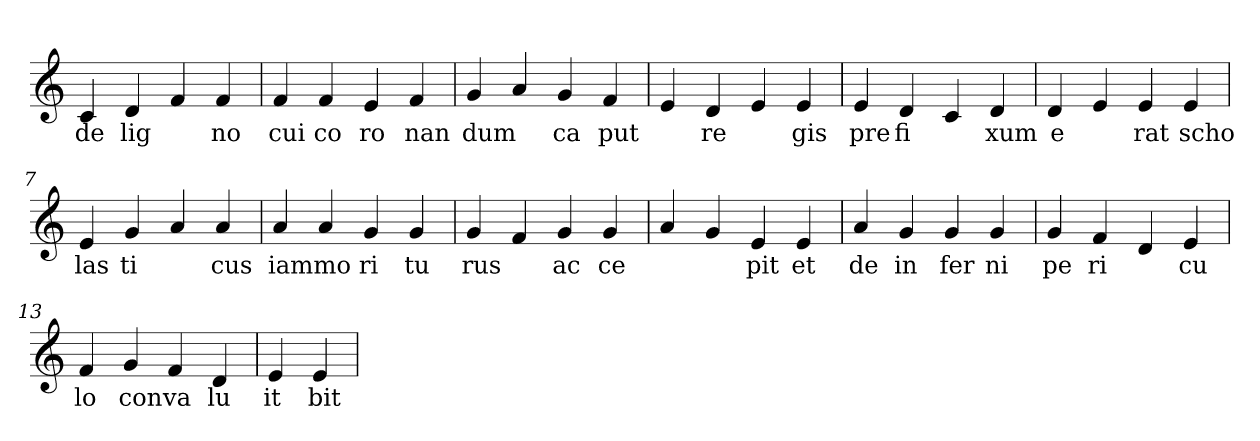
**kern	**text
*part1	*part1
*staff1	*staff1
*clefG2	*
=1	=1
4c	de
4d	lig
4f	.
4f	no
=2	=2
4f	cui
4f	co
4e	ro
4f	nan
=3	=3
4g	dum
4a	.
4g	ca
4f	put
=4	=4
4e	.
4d	re
4e	.
4e	gis
=5	=5
4e	pre
4d	fi
4c	.
4d	xum
=6	=6
4d	e
4e	.
4e	rat
4e	scho
=7	=7
4e	las
4g	ti
4a	.
4a	cus
=8	=8
4a	iam
4a	mo
4g	ri
4g	tu
=9	=9
4g	rus
4f	.
4g	ac
4g	ce
=10	=10
4a	.
4g	.
4e	pit
4e	et
=11	=11
4a	de
4g	in
4g	fer
4g	ni
=12	=12
4g	pe
4f	ri
4d	.
4e	cu
=13	=13
4f	lo
4g	con
4f	va
4d	lu
=14	=14
4e	it
4e	bit
=	=
*-	*-
